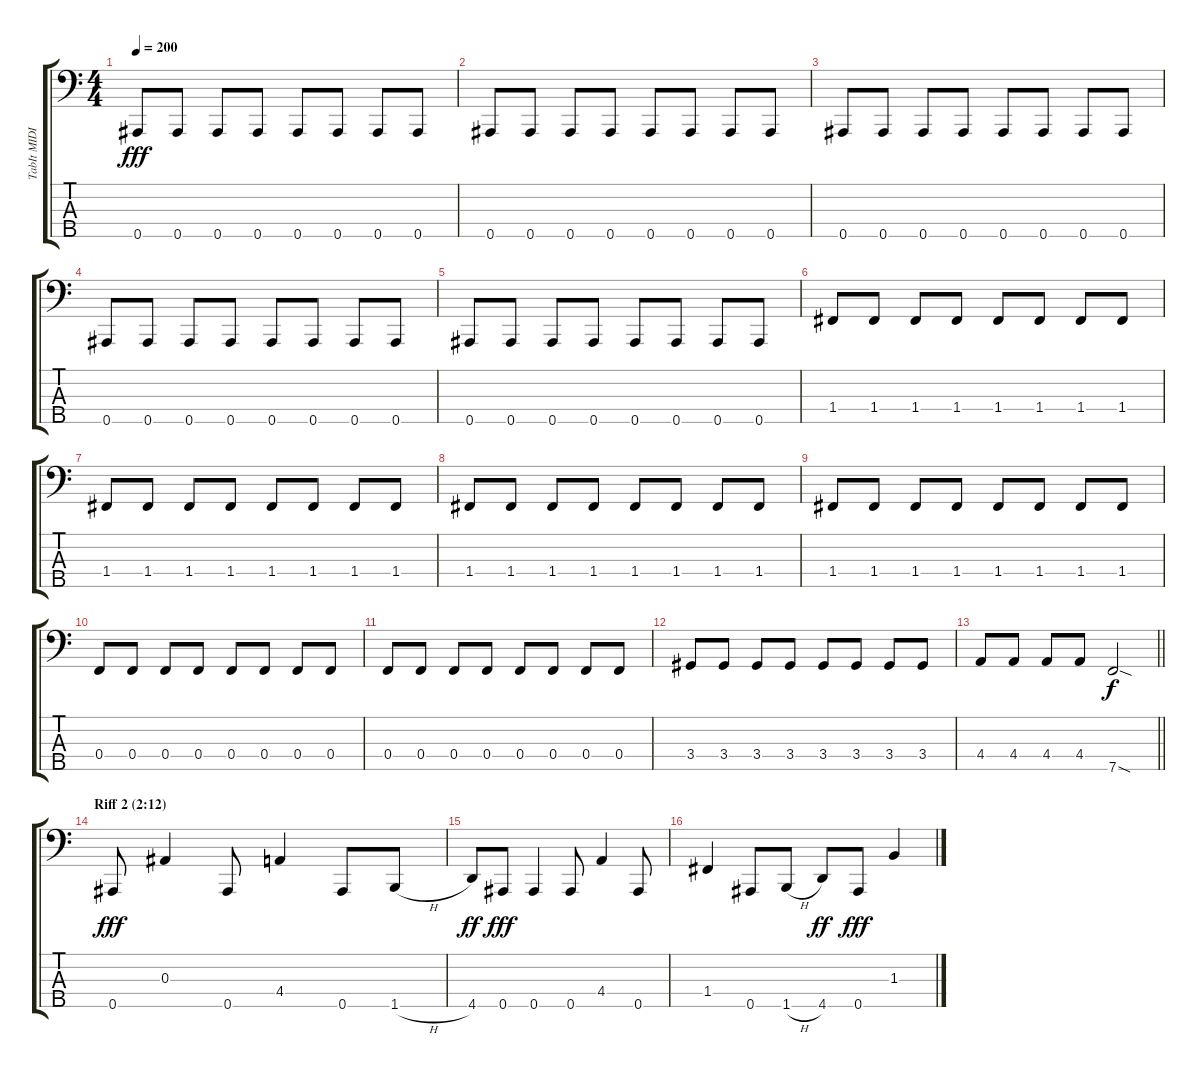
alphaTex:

\track ("TabIt MIDI - Track 3" "TabIt MIDI") {instrument electricbasspick}
\staff {score tabs}
\tuning (Ab2 Eb2 Bb1 F1 Bb0) {hide}
\ts (4 4)
\tempo 200
\clef f4
\ks c
0.5.8{dy fff} 0.5.8 0.5.8 0.5.8 0.5.8 0.5.8 0.5.8 0.5.8 |
0.5.8 0.5.8 0.5.8 0.5.8 0.5.8 0.5.8 0.5.8 0.5.8 |
0.5.8 0.5.8 0.5.8 0.5.8 0.5.8 0.5.8 0.5.8 0.5.8 |
0.5.8 0.5.8 0.5.8 0.5.8 0.5.8 0.5.8 0.5.8 0.5.8 |
0.5.8 0.5.8 0.5.8 0.5.8 0.5.8 0.5.8 0.5.8 0.5.8 |
1.4.8 1.4.8 1.4.8 1.4.8 1.4.8 1.4.8 1.4.8 1.4.8 |
1.4.8 1.4.8 1.4.8 1.4.8 1.4.8 1.4.8 1.4.8 1.4.8 |
1.4.8 1.4.8 1.4.8 1.4.8 1.4.8 1.4.8 1.4.8 1.4.8 |
1.4.8 1.4.8 1.4.8 1.4.8 1.4.8 1.4.8 1.4.8 1.4.8 |
0.4.8 0.4.8 0.4.8 0.4.8 0.4.8 0.4.8 0.4.8 0.4.8 |
0.4.8 0.4.8 0.4.8 0.4.8 0.4.8 0.4.8 0.4.8 0.4.8 |
3.4.8 3.4.8 3.4.8 3.4.8 3.4.8 3.4.8 3.4.8 3.4.8 |
\barLineRight lightlight
4.4.8 4.4.8 4.4.8 4.4.8 7.5{sod}.2{dy f} |
\section ("" "Riff 2 (2:12)")
0.5.8{dy fff} 0.3.4 0.5.8 4.4.4 0.5.8 1.5{h}.8 |
4.5.8{dy ff} 0.5.8{dy fff} 0.5.4 0.5.8 4.4.4 0.5.8 |
1.4.4 0.5.8 1.5{h}.8 4.5.8{dy ff} 0.5.8{dy fff} 1.3.4
